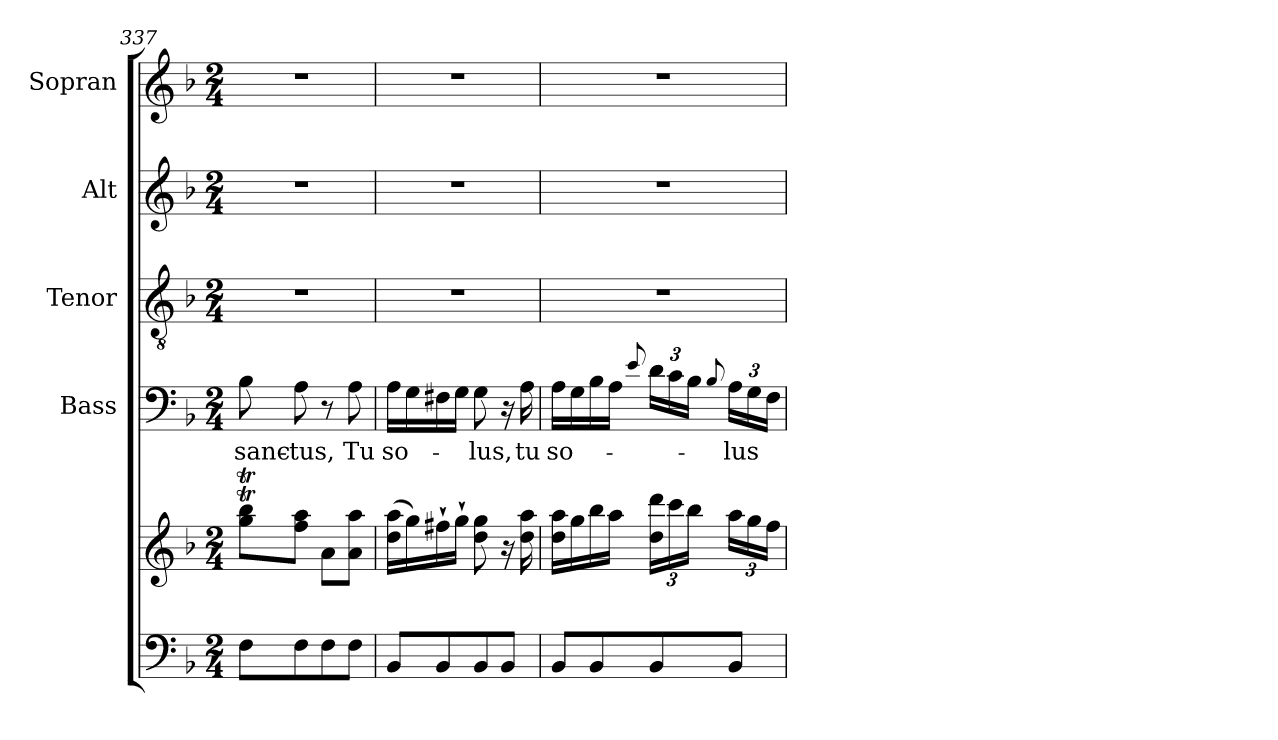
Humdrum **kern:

**kern	**kern	**kern	**text	**kern	**kern	**kern
*part5	*part5	*part4	*part4	*part3	*part2	*part1
*staff6	*staff5	*staff4	*staff4	*staff3	*staff2	*staff1
*	*	*I"Bass	*	*I"Tenor	*I"Alt	*I"Sopran
*	*	*I'B.	*	*I'T.	*I'A.	*I'S.
*clefF4	*clefG2	*clefF4	*	*clefGv2	*clefG2	*clefG2
*k[b-]	*k[b-]	*k[b-]	*	*k[b-]	*k[b-]	*k[b-]
*F:	*F:	*F:	*	*F:	*F:	*F:
*M2/4	*M2/4	*M2/4	*	*M2/4	*M2/4	*M2/4
=337	=337	=337	=337	=337	=337	=337
!	!	!	!LO:LY:b	!	!	!
8F\L	8gg\T 8bb-\TL	8B-\	sanc-	2r	2r	2r
!	!	!	!LO:LY:b	!	!	!
8F\	8ff\ 8aa\J	8A\	-tus,	.	.	.
8F\	8a\L	8r	.	.	.	.
!	!	!	!LO:LY:b	!	!	!
8F\J	8a\ 8aa\J	8A\	Tu	.	.	.
=338	=338	=338	=338	=338	=338	=338
!	!	!	!LO:LY:b	!	!	!
8BB-/L	(>16dd\ 16aa\LL	16A\LL	so-	2r	2r	2r
.	16gg\)	16G\	.	.	.	.
8BB-/	16ff#X`>\	16F#X\	.	.	.	.
.	16gg`>\JJ	16G\JJ	.	.	.	.
!	!	!	!LO:LY:b	!	!	!
8BB-/	8dd\ 8gg\	8G\	-lus,	.	.	.
8BB-/J	16r	16r	.	.	.	.
!	!	!	!LO:LY:b	!	!	!
.	16dd\ 16aa\	16A\	tu	.	.	.
=339	=339	=339	=339	=339	=339	=339
!	!	!	!LO:LY:b	!	!	!
8BB-/L	16dd\ 16aa\LL	16A\LL	so-	2r	2r	2r
.	16gg\	16G\	.	.	.	.
8BB-/	16bb-\	16B-\	.	.	.	.
.	16aa\JJ	16A\JJ	.	.	.	.
.	.	8qqe/	.	.	.	.
8BB-/	24dd\ 24ddd\LL	24d\LL	.	.	.	.
.	24ccc\	24c\	.	.	.	.
.	24bb-\JJ	24B-\JJ	.	.	.	.
.	.	8qqB-/	.	.	.	.
!	!	!	!LO:LY:b	!	!	!
8BB-/J	24aa\LL	24A\LL	-lus	.	.	.
.	24gg\	24G\	.	.	.	.
.	24ff\JJ	24F\JJ	.	.	.	.
=	=	=	=	=	=	=
*-	*-	*-	*-	*-	*-	*-
